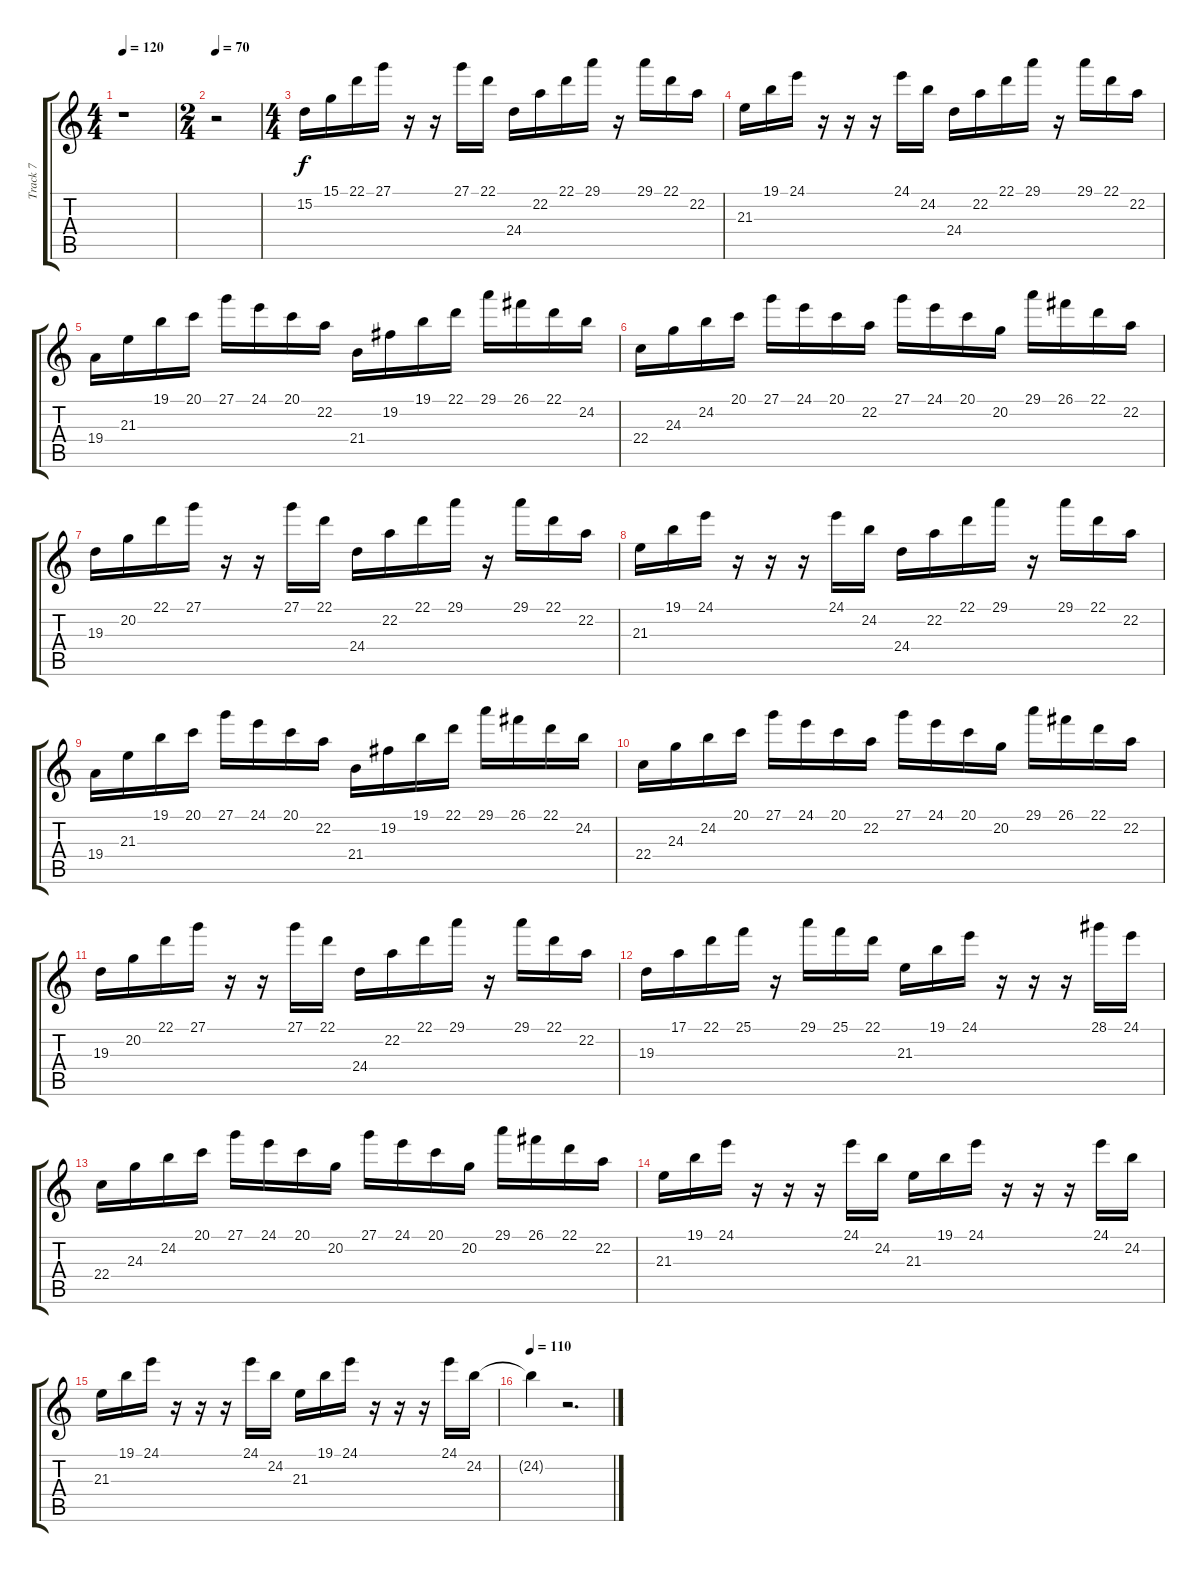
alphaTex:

\track ("Track 7" "Track 7") {instrument acousticgrandpiano}
\staff {score tabs}
\tuning (E4 B3 G3 D3 A2 E2) {hide}
\ts (4 4)
\tempo 120
\clef g2
\ks c
r.1{dy f instrument acousticgrandpiano} |
\ts (2 4)
\tempo 70
r.2 |
\ts (4 4)
15.2.16{volume 15 balance 11} 15.1.16 22.1.16 27.1.16 r.16 r.16 27.1.16 22.1.16 24.4.16 22.2.16 22.1.16 29.1.16 r.16 29.1.16 22.1.16 22.2.16 |
21.3.16 19.1.16 24.1.16 r.16 r.16 r.16 24.1.16 24.2.16 24.4.16 22.2.16 22.1.16 29.1.16 r.16 29.1.16 22.1.16 22.2.16 |
19.4.16 21.3.16 19.1.16 20.1.16 27.1.16 24.1.16 20.1.16 22.2.16 21.4.16 19.2.16 19.1.16 22.1.16 29.1.16 26.1.16 22.1.16 24.2.16 |
22.4.16 24.3.16 24.2.16 20.1.16 27.1.16 24.1.16 20.1.16 22.2.16 27.1.16 24.1.16 20.1.16 20.2.16 29.1.16 26.1.16 22.1.16 22.2.16 |
19.3.16 20.2.16 22.1.16 27.1.16 r.16 r.16 27.1.16 22.1.16 24.4.16 22.2.16 22.1.16 29.1.16 r.16 29.1.16 22.1.16 22.2.16 |
21.3.16 19.1.16 24.1.16 r.16 r.16 r.16 24.1.16 24.2.16 24.4.16 22.2.16 22.1.16 29.1.16 r.16 29.1.16 22.1.16 22.2.16 |
19.4.16 21.3.16 19.1.16 20.1.16 27.1.16 24.1.16 20.1.16 22.2.16 21.4.16 19.2.16 19.1.16 22.1.16 29.1.16 26.1.16 22.1.16 24.2.16 |
22.4.16 24.3.16 24.2.16 20.1.16 27.1.16 24.1.16 20.1.16 22.2.16 27.1.16 24.1.16 20.1.16 20.2.16 29.1.16 26.1.16 22.1.16 22.2.16 |
19.3.16 20.2.16 22.1.16 27.1.16 r.16 r.16 27.1.16 22.1.16 24.4.16 22.2.16 22.1.16 29.1.16 r.16 29.1.16 22.1.16 22.2.16 |
19.3.16 17.1.16 22.1.16 25.1.16 r.16 29.1.16 25.1.16 22.1.16 21.3.16 19.1.16 24.1.16 r.16 r.16 r.16 28.1.16 24.1.16 |
22.4.16 24.3.16 24.2.16 20.1.16 27.1.16 24.1.16 20.1.16 20.2.16 27.1.16 24.1.16 20.1.16 20.2.16 29.1.16 26.1.16 22.1.16 22.2.16 |
21.3.16 19.1.16 24.1.16 r.16 r.16 r.16 24.1.16 24.2.16 21.3.16 19.1.16 24.1.16 r.16 r.16 r.16 24.1.16 24.2.16 |
21.3.16 19.1.16 24.1.16 r.16 r.16 r.16 24.1.16 24.2.16 21.3.16 19.1.16 24.1.16 r.16 r.16 r.16 24.1.16 24.2.16 |
\tempo 110
24.2{t}.4 r.2{d}
